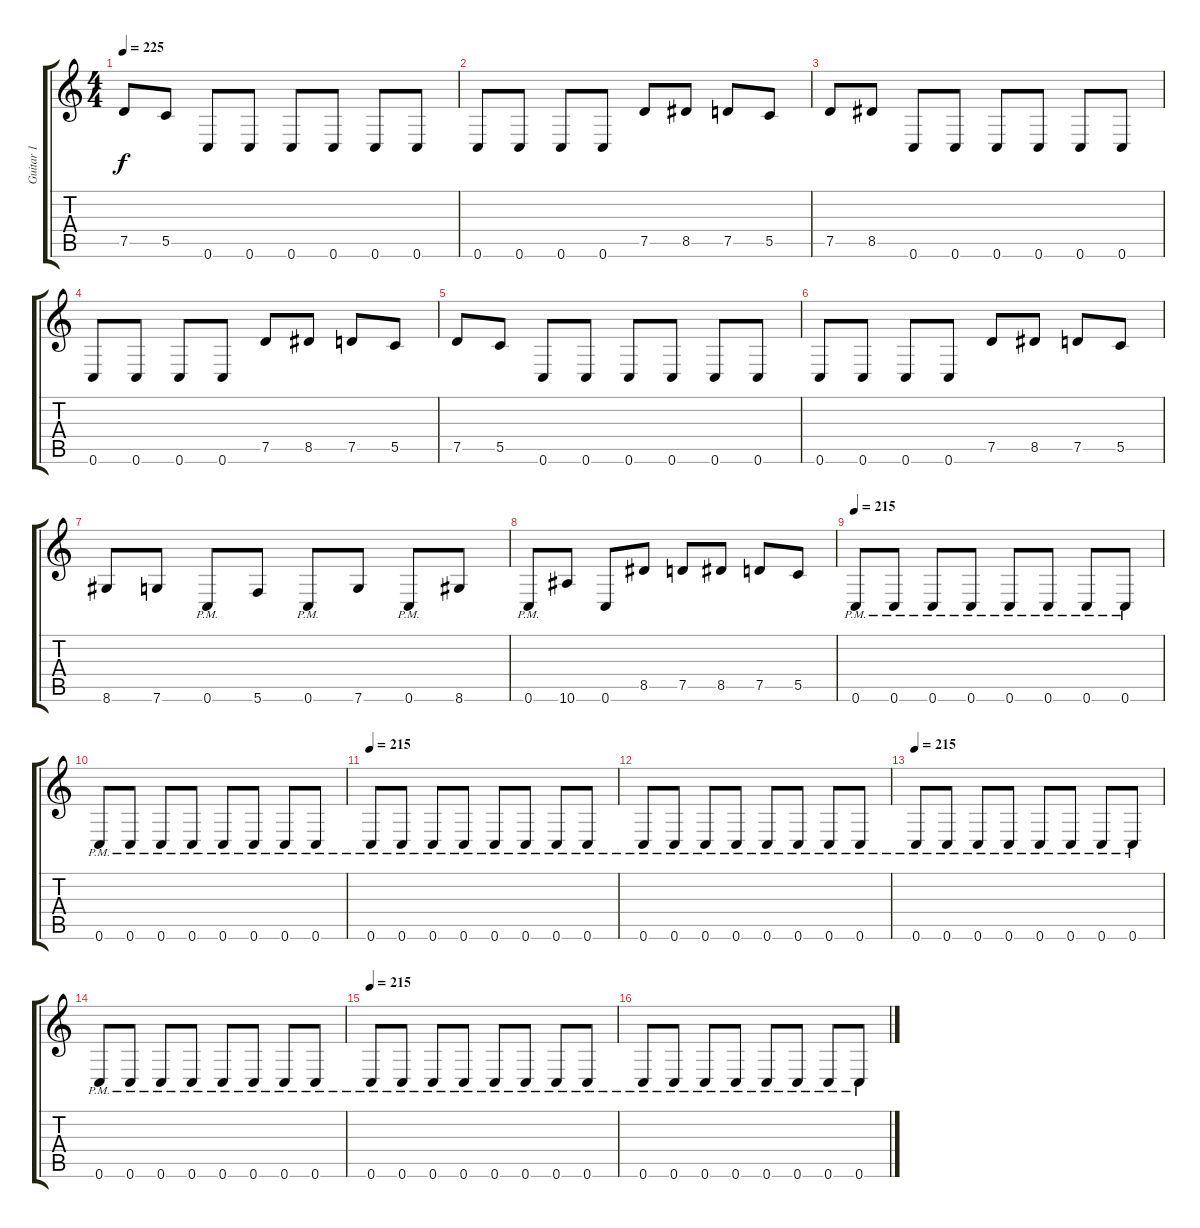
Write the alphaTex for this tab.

\track ("Guitar 1" "Guitar 1") {instrument distortionguitar}
\staff {score tabs}
\tuning (D4 A3 F3 C3 G2 C2) {hide}
\ts (4 4)
\tempo 225
\clef g2
\ks c
7.5.8{dy f} 5.5.8 0.6.8 0.6.8 0.6.8 0.6.8 0.6.8 0.6.8 |
0.6.8 0.6.8 0.6.8 0.6.8 7.5.8 8.5.8 7.5.8 5.5.8 |
7.5.8 8.5.8 0.6.8 0.6.8 0.6.8 0.6.8 0.6.8 0.6.8 |
0.6.8 0.6.8 0.6.8 0.6.8 7.5.8 8.5.8 7.5.8 5.5.8 |
7.5.8 5.5.8 0.6.8 0.6.8 0.6.8 0.6.8 0.6.8 0.6.8 |
0.6.8 0.6.8 0.6.8 0.6.8 7.5.8 8.5.8 7.5.8 5.5.8 |
8.6.8 7.6.8 0.6{pm}.8 5.6.8 0.6{pm}.8 7.6.8 0.6{pm}.8 8.6.8 |
0.6{pm}.8 10.6.8 0.6.8 8.5.8 7.5.8 8.5.8 7.5.8 5.5.8 |
\tempo 215
0.6{pm}.8 0.6{pm}.8 0.6{pm}.8 0.6{pm}.8 0.6{pm}.8 0.6{pm}.8 0.6{pm}.8 0.6{pm}.8 |
0.6{pm}.8 0.6{pm}.8 0.6{pm}.8 0.6{pm}.8 0.6{pm}.8 0.6{pm}.8 0.6{pm}.8 0.6{pm}.8 |
\tempo 215
0.6{pm}.8 0.6{pm}.8 0.6{pm}.8 0.6{pm}.8 0.6{pm}.8 0.6{pm}.8 0.6{pm}.8 0.6{pm}.8 |
0.6{pm}.8 0.6{pm}.8 0.6{pm}.8 0.6{pm}.8 0.6{pm}.8 0.6{pm}.8 0.6{pm}.8 0.6{pm}.8 |
\tempo 215
0.6{pm}.8 0.6{pm}.8 0.6{pm}.8 0.6{pm}.8 0.6{pm}.8 0.6{pm}.8 0.6{pm}.8 0.6{pm}.8 |
0.6{pm}.8 0.6{pm}.8 0.6{pm}.8 0.6{pm}.8 0.6{pm}.8 0.6{pm}.8 0.6{pm}.8 0.6{pm}.8 |
\tempo 215
0.6{pm}.8 0.6{pm}.8 0.6{pm}.8 0.6{pm}.8 0.6{pm}.8 0.6{pm}.8 0.6{pm}.8 0.6{pm}.8 |
0.6{pm}.8 0.6{pm}.8 0.6{pm}.8 0.6{pm}.8 0.6{pm}.8 0.6{pm}.8 0.6{pm}.8 0.6{pm}.8
